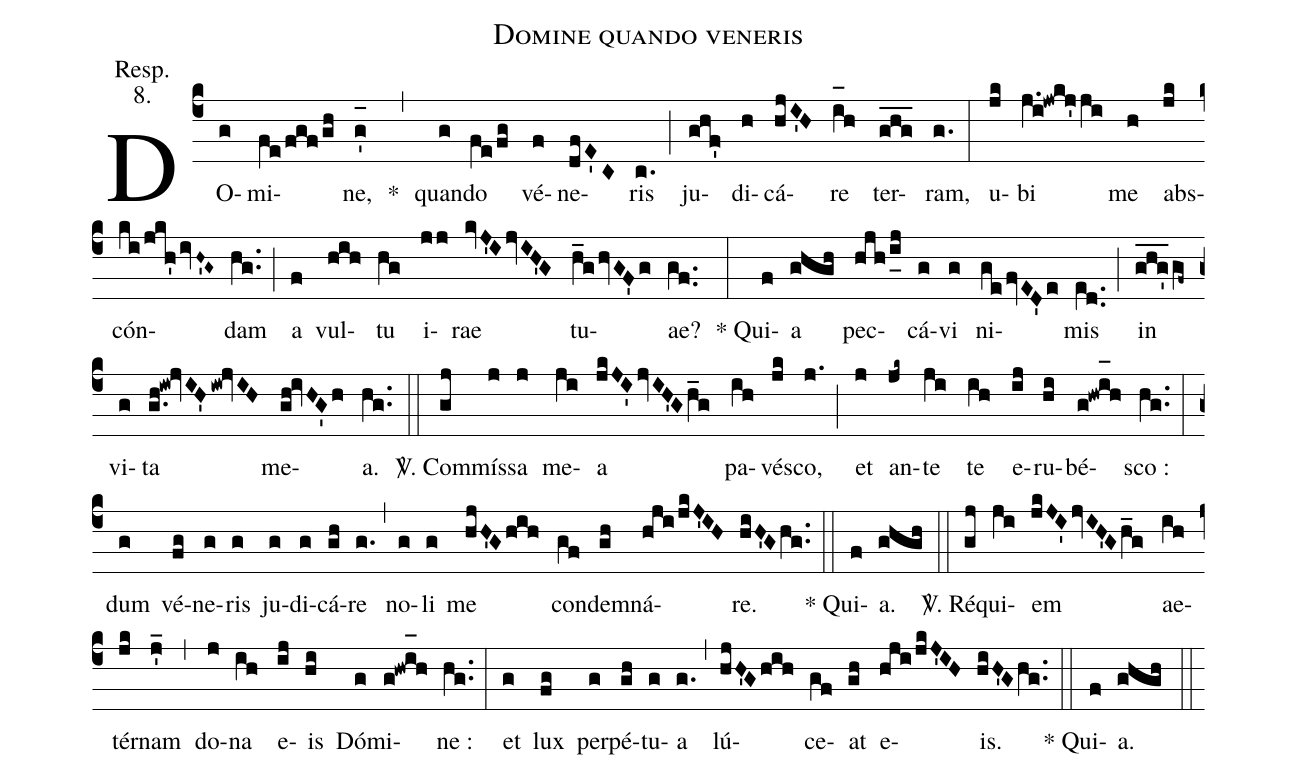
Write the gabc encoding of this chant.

name:Domine quando veneris;
annotation:Resp.;
annotation:8.;
mode:8;
%%
(c4) DO(g)mi(fe/fgf/gh)ne,(g'_[oh:h]) *(,) quan(g)do(fe/fg) vé(f)ne(dfE'C)ris(c.) (;) ju(ghf')di(h)cá(hjI'H)re(i_[oh:h]h) ter(ghg___)ram,(g.) (:) u(jk)bi(j.i!jwkj'ji) me(h) abs(jk)cón(ki/jkh'ivH~'G~)dam(hg..) (;) a(f) vul(hih)tu(hg) i(jj)rae(kvJ'IjvIH'G) tu(h_ghvGF'g)ae?(gf..) (:) * Qui(f)a(ghgh) pec(hjh/i_[uh:l]j)cá(g)vi(g) ni(gefvED'e)mis(e[ll:1]d..) (;) in(ghg'___gf~) vi(g)ta(g.h!iw!jvIH'iw!jvIH) me(gh!ivHG'h)a.(hg..) (::)
<sp>V/</sp>. Com(gj)mís(j)sa(j) me(ji)a(jkJI'jvIH'Gh_g) pa(ih)vé(jk)sco,(j.) (;) et(j) an(jk~)te(ji) te(ih) e(ij)ru(hi)bé(g!hwi_[oh:h]h)sco :(hg..) (:) dum(g) vé(fg)ne(g)ris(g) ju(g)di(g)cá(gh)re(g.) (,) no(g)li(g) me(hjH'Ghih) con(gf)de(gh)mná(hji/jkJ'IH)re.(hiH'Ghg..) (::) * Qui(f)a.(ghgh) (::)
<sp>V/</sp>. Ré(gj)qui(ji)em(jkJI'jvIH'Gh_g) ae(ih)tér(jk)nam(j'_) (,) do(j)na(ih) e(ij)is(hi) Dó(g)mi(g!hwi_[oh:h]h)ne :(hg..) (:) et(g) lux(fg) per(g)pé(gh)tu(g)a(g.) (,) lú(hjH'Ghih)ce(gf)at(gh) e(hji/jkJ'IH)is.(hiH'Ghg..) (::) * Qui(f)a.(ghgh) (::)
